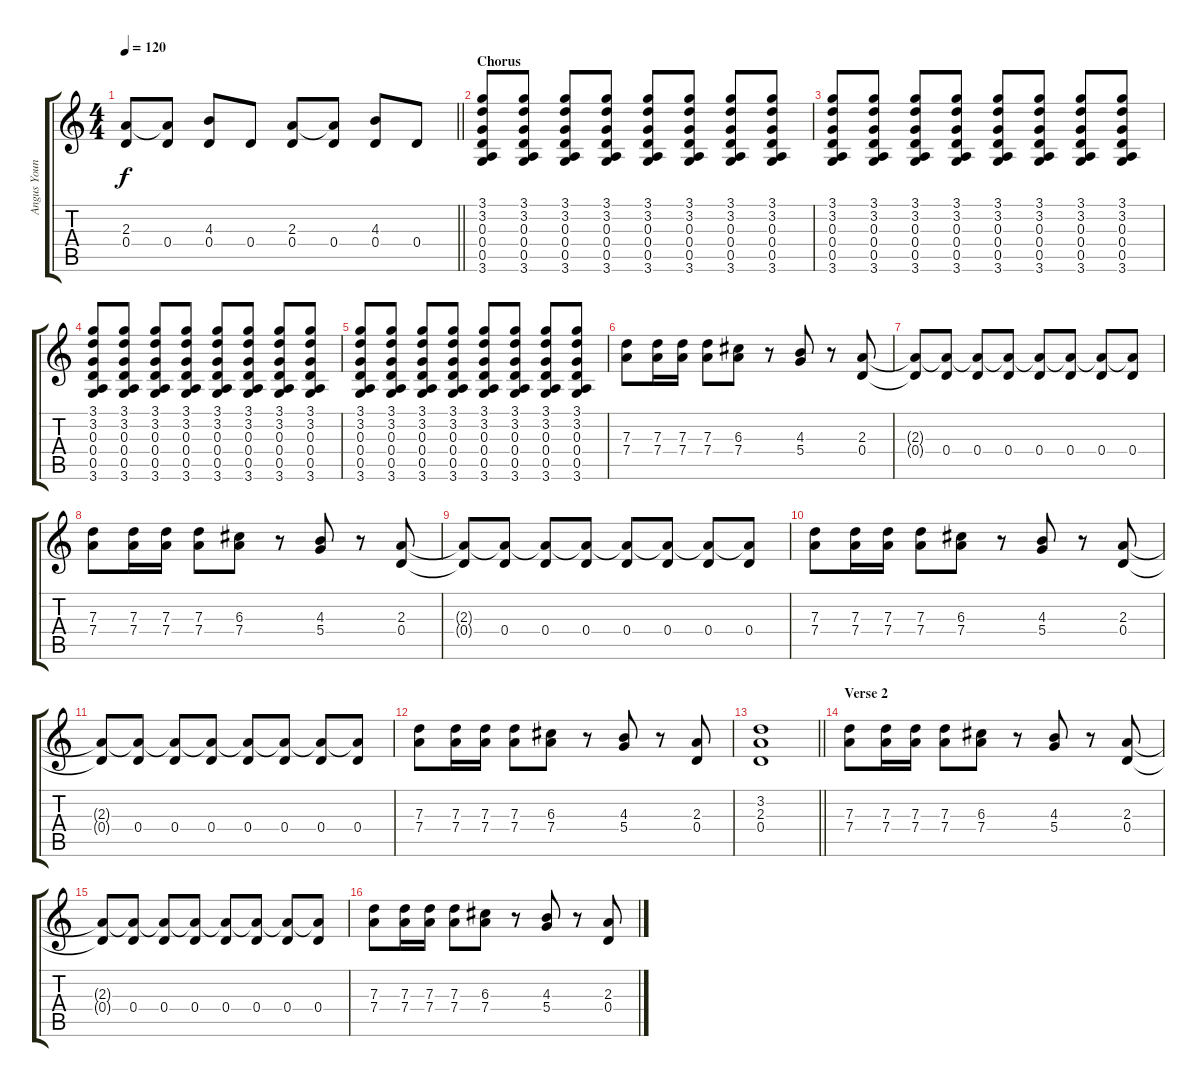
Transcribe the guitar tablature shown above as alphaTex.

\track ("Angus Young 1" "Angus Youn") {instrument overdrivenguitar}
\staff {score tabs}
\tuning (E4 B3 G3 D3 A2 E2) {hide}
\ts (4 4)
\tempo 120
\clef g2
\barLineRight lightlight
\ks c
(2.3{t} 0.4).8{dy f} (2.3{t} 0.4).8 (4.3 0.4).8 0.4.8 (2.3 0.4).8 (2.3{t} 0.4).8 (4.3 0.4).8 0.4.8 |
\section ("" "Chorus")
(3.1 3.2 0.3 0.4 0.5 3.6).8{volume 11} (3.1 3.2 0.3 0.4 0.5 3.6).8 (3.1 3.2 0.3 0.4 0.5 3.6).8 (3.1 3.2 0.3 0.4 0.5 3.6).8 (3.1 3.2 0.3 0.4 0.5 3.6).8 (3.1 3.2 0.3 0.4 0.5 3.6).8 (3.1 3.2 0.3 0.4 0.5 3.6).8 (3.1 3.2 0.3 0.4 0.5 3.6).8 |
(3.1 3.2 0.3 0.4 0.5 3.6).8 (3.1 3.2 0.3 0.4 0.5 3.6).8 (3.1 3.2 0.3 0.4 0.5 3.6).8 (3.1 3.2 0.3 0.4 0.5 3.6).8 (3.1 3.2 0.3 0.4 0.5 3.6).8 (3.1 3.2 0.3 0.4 0.5 3.6).8 (3.1 3.2 0.3 0.4 0.5 3.6).8 (3.1 3.2 0.3 0.4 0.5 3.6).8 |
(3.1 3.2 0.3 0.4 0.5 3.6).8 (3.1 3.2 0.3 0.4 0.5 3.6).8 (3.1 3.2 0.3 0.4 0.5 3.6).8 (3.1 3.2 0.3 0.4 0.5 3.6).8 (3.1 3.2 0.3 0.4 0.5 3.6).8 (3.1 3.2 0.3 0.4 0.5 3.6).8 (3.1 3.2 0.3 0.4 0.5 3.6).8 (3.1 3.2 0.3 0.4 0.5 3.6).8 |
(3.1 3.2 0.3 0.4 0.5 3.6).8 (3.1 3.2 0.3 0.4 0.5 3.6).8 (3.1 3.2 0.3 0.4 0.5 3.6).8 (3.1 3.2 0.3 0.4 0.5 3.6).8 (3.1 3.2 0.3 0.4 0.5 3.6).8 (3.1 3.2 0.3 0.4 0.5 3.6).8 (3.1 3.2 0.3 0.4 0.5 3.6).8 (3.1 3.2 0.3 0.4 0.5 3.6).8 |
(7.3 7.4).8{volume 13} (7.3 7.4).16 (7.3 7.4).16 (7.3 7.4).8 (6.3 7.4).8 r.8 (4.3 5.4).8 r.8 (2.3 0.4).8 |
(2.3{t} 0.4{t}).8 (2.3{t} 0.4).8 (2.3{t} 0.4).8 (2.3{t} 0.4).8 (2.3{t} 0.4).8 (2.3{t} 0.4).8 (2.3{t} 0.4).8 (2.3{t} 0.4).8 |
(7.3 7.4).8 (7.3 7.4).16 (7.3 7.4).16 (7.3 7.4).8 (6.3 7.4).8 r.8 (4.3 5.4).8 r.8 (2.3 0.4).8 |
(2.3{t} 0.4{t}).8 (2.3{t} 0.4).8 (2.3{t} 0.4).8 (2.3{t} 0.4).8 (2.3{t} 0.4).8 (2.3{t} 0.4).8 (2.3{t} 0.4).8 (2.3{t} 0.4).8 |
(7.3 7.4).8 (7.3 7.4).16 (7.3 7.4).16 (7.3 7.4).8 (6.3 7.4).8 r.8 (4.3 5.4).8 r.8 (2.3 0.4).8 |
(2.3{t} 0.4{t}).8 (2.3{t} 0.4).8 (2.3{t} 0.4).8 (2.3{t} 0.4).8 (2.3{t} 0.4).8 (2.3{t} 0.4).8 (2.3{t} 0.4).8 (2.3{t} 0.4).8 |
(7.3 7.4).8 (7.3 7.4).16 (7.3 7.4).16 (7.3 7.4).8 (6.3 7.4).8 r.8 (4.3 5.4).8 r.8 (2.3 0.4).8 |
\barLineRight lightlight
(3.2 2.3 0.4).1 |
\section ("" "Verse 2")
(7.3 7.4).8 (7.3 7.4).16 (7.3 7.4).16 (7.3 7.4).8 (6.3 7.4).8 r.8 (4.3 5.4).8 r.8 (2.3 0.4).8 |
(2.3{t} 0.4{t}).8 (2.3{t} 0.4).8 (2.3{t} 0.4).8 (2.3{t} 0.4).8 (2.3{t} 0.4).8 (2.3{t} 0.4).8 (2.3{t} 0.4).8 (2.3{t} 0.4).8 |
(7.3 7.4).8 (7.3 7.4).16 (7.3 7.4).16 (7.3 7.4).8 (6.3 7.4).8 r.8 (4.3 5.4).8 r.8 (2.3 0.4).8
